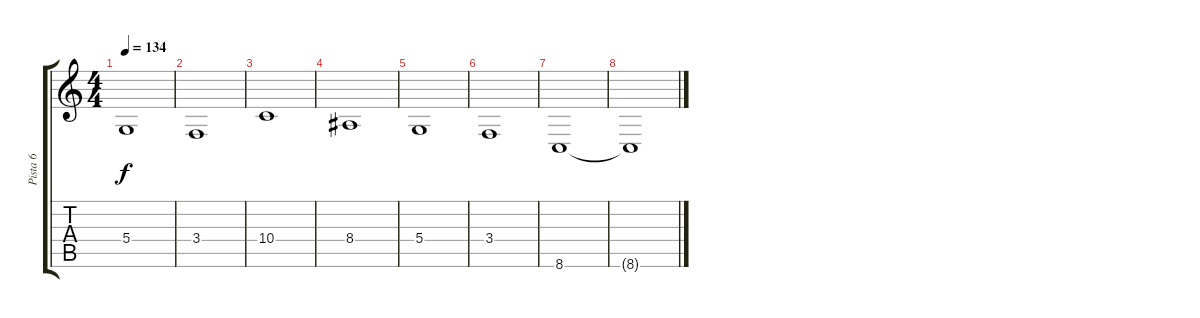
\track ("Pista 6" "Pista 6") {instrument electricpiano1}
\staff {score tabs}
\tuning (E4 B3 G3 D3 A2 E2) {hide}
\ts (4 4)
\tempo 134
\clef g2
\ks c
5.4.1{dy f} |
3.4.1 |
10.4.1 |
8.4.1 |
5.4.1 |
3.4.1 |
8.6.1 |
8.6{t}.1
